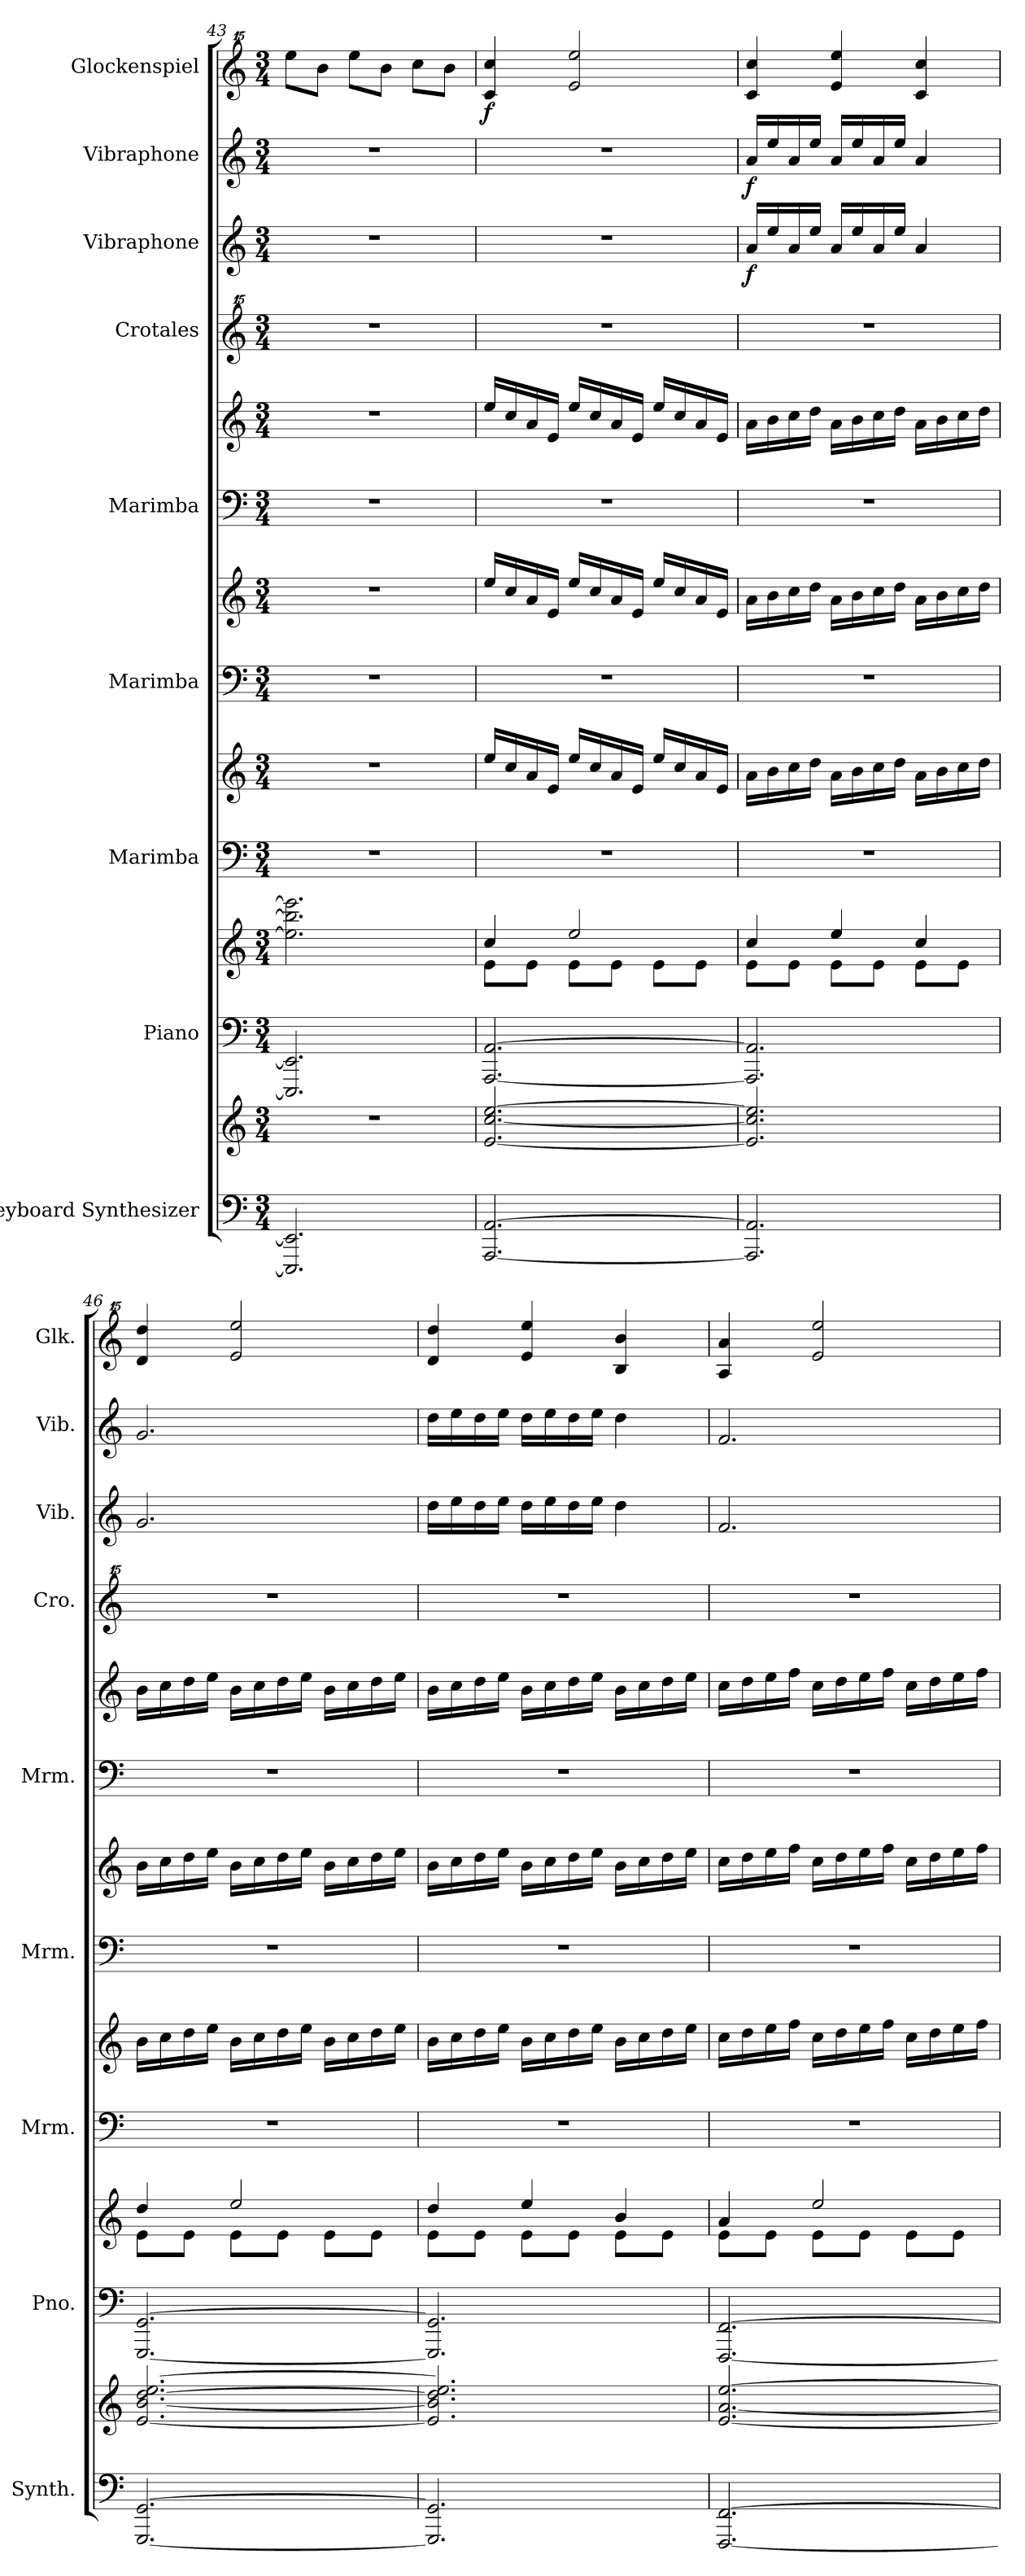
**kern	**kern	**kern	**kern	**kern	**kern	**kern	**kern	**kern	**kern	**kern	**kern	**dynam	**kern	**dynam	**kern	**dynam
*part9	*part9	*part8	*part8	*part7	*part7	*part6	*part6	*part5	*part5	*part4	*part3	*part3	*part2	*part2	*part1	*part1
*staff14	*staff13	*staff12	*staff11	*staff10	*staff9	*staff8	*staff7	*staff6	*staff5	*staff4	*staff3	*staff3	*staff2	*staff2	*staff1	*staff1
*I"Keyboard Synthesizer	*	*I"Piano	*	*I"Marimba	*	*I"Marimba	*	*I"Marimba	*	*I"Crotales	*I"Vibraphone	*	*I"Vibraphone	*	*I"Glockenspiel	*
*I'Synth.	*	*I'Pno.	*	*I'Mrm.	*	*I'Mrm.	*	*I'Mrm.	*	*I'Cro.	*I'Vib.	*	*I'Vib.	*	*I'Glk.	*
*clefF4	*clefG2	*clefF4	*clefG2	*clefF4	*clefG2	*clefF4	*clefG2	*clefF4	*clefG2	*clefG^^2	*clefG2	*	*clefG2	*	*clefG^^2	*
*k[]	*k[]	*k[]	*k[]	*k[]	*k[]	*k[]	*k[]	*k[]	*k[]	*k[]	*k[]	*	*k[]	*	*k[]	*
*C:	*C:	*C:	*C:	*C:	*C:	*C:	*C:	*C:	*C:	*C:	*C:	*	*C:	*	*C:	*
*M3/4	*M3/4	*M3/4	*M3/4	*M3/4	*M3/4	*M3/4	*M3/4	*M3/4	*M3/4	*M3/4	*M3/4	*	*M3/4	*	*M3/4	*
=43	=43	=43	=43	=43	=43	=43	=43	=43	=43	=43	=43	=43	=43	=43	=43	=43
2.EEE/] 2.EE/]	2.r	2.EEE/] 2.EE/]	2.ee\] 2.bb\] 2.eee\]	2.r	2.r	2.r	2.r	2.r	2.r	2.r	2.r	.	2.r	.	8eeee\L	.
.	.	.	.	.	.	.	.	.	.	.	.	.	.	.	8bbb\J	.
.	.	.	.	.	.	.	.	.	.	.	.	.	.	.	8eeee\L	.
.	.	.	.	.	.	.	.	.	.	.	.	.	.	.	8bbb\J	.
.	.	.	.	.	.	.	.	.	.	.	.	.	.	.	8cccc\L	.
.	.	.	.	.	.	.	.	.	.	.	.	.	.	.	8bbb\J	.
!!LO:PB:g=z
=44	=44	=44	=44	=44	=44	=44	=44	=44	=44	=44	=44	=44	=44	=44	=44	=44
*	*	*	*^	*	*	*	*	*	*	*	*	*	*	*	*	*
!	!	!	!	!	!	!	!	!	!	!	!	!	!	!	!	!	!LO:DY:b
[2.AAA/ [2.AA/	[2.e/ [2.cc/ [2.ee/	[2.AAA/ [2.AA/	8e\L	4cc/	2.r	16ee/LL	2.r	16ee/LL	2.r	16ee/LL	2.r	2.r	.	2.r	.	4ccc/ 4cccc/	f
.	.	.	.	.	.	16cc/	.	16cc/	.	16cc/	.	.	.	.	.	.	.
.	.	.	8e\J	.	.	16a/	.	16a/	.	16a/	.	.	.	.	.	.	.
.	.	.	.	.	.	16e/JJ	.	16e/JJ	.	16e/JJ	.	.	.	.	.	.	.
.	.	.	8e\L	2ee/	.	16ee/LL	.	16ee/LL	.	16ee/LL	.	.	.	.	.	2eee/ 2eeee/	.
.	.	.	.	.	.	16cc/	.	16cc/	.	16cc/	.	.	.	.	.	.	.
.	.	.	8e\J	.	.	16a/	.	16a/	.	16a/	.	.	.	.	.	.	.
.	.	.	.	.	.	16e/JJ	.	16e/JJ	.	16e/JJ	.	.	.	.	.	.	.
.	.	.	8e\L	.	.	16ee/LL	.	16ee/LL	.	16ee/LL	.	.	.	.	.	.	.
.	.	.	.	.	.	16cc/	.	16cc/	.	16cc/	.	.	.	.	.	.	.
.	.	.	8e\J	.	.	16a/	.	16a/	.	16a/	.	.	.	.	.	.	.
.	.	.	.	.	.	16e/JJ	.	16e/JJ	.	16e/JJ	.	.	.	.	.	.	.
=45	=45	=45	=45	=45	=45	=45	=45	=45	=45	=45	=45	=45	=45	=45	=45	=45	=45
!	!	!	!	!	!	!	!	!	!	!	!	!	!LO:DY:b	!	!LO:DY:b	!	!
2.AAA/] 2.AA/]	2.e/] 2.cc/] 2.ee/]	2.AAA/] 2.AA/]	8e\L	4cc/	2.r	16a\LL	2.r	16a\LL	2.r	16a\LL	2.r	16a/LL	f	16a/LL	f	4ccc/ 4cccc/	.
.	.	.	.	.	.	16b\	.	16b\	.	16b\	.	16ee/	.	16ee/	.	.	.
.	.	.	8e\J	.	.	16cc\	.	16cc\	.	16cc\	.	16a/	.	16a/	.	.	.
.	.	.	.	.	.	16dd\JJ	.	16dd\JJ	.	16dd\JJ	.	16ee/JJ	.	16ee/JJ	.	.	.
.	.	.	8e\L	4ee/	.	16a\LL	.	16a\LL	.	16a\LL	.	16a/LL	.	16a/LL	.	4eee/ 4eeee/	.
.	.	.	.	.	.	16b\	.	16b\	.	16b\	.	16ee/	.	16ee/	.	.	.
.	.	.	8e\J	.	.	16cc\	.	16cc\	.	16cc\	.	16a/	.	16a/	.	.	.
.	.	.	.	.	.	16dd\JJ	.	16dd\JJ	.	16dd\JJ	.	16ee/JJ	.	16ee/JJ	.	.	.
.	.	.	8e\L	4cc/	.	16a\LL	.	16a\LL	.	16a\LL	.	4a/	.	4a/	.	4ccc/ 4cccc/	.
.	.	.	.	.	.	16b\	.	16b\	.	16b\	.	.	.	.	.	.	.
.	.	.	8e\J	.	.	16cc\	.	16cc\	.	16cc\	.	.	.	.	.	.	.
.	.	.	.	.	.	16dd\JJ	.	16dd\JJ	.	16dd\JJ	.	.	.	.	.	.	.
=46	=46	=46	=46	=46	=46	=46	=46	=46	=46	=46	=46	=46	=46	=46	=46	=46	=46
[2.GGG/ [2.GG/	[2.e/ [2.b/ [2.dd/ [2.ee/	[2.GGG/ [2.GG/	8e\L	4dd/	2.r	16b\LL	2.r	16b\LL	2.r	16b\LL	2.r	2.g/	.	2.g/	.	4ddd/ 4dddd/	.
.	.	.	.	.	.	16cc\	.	16cc\	.	16cc\	.	.	.	.	.	.	.
.	.	.	8e\J	.	.	16dd\	.	16dd\	.	16dd\	.	.	.	.	.	.	.
.	.	.	.	.	.	16ee\JJ	.	16ee\JJ	.	16ee\JJ	.	.	.	.	.	.	.
.	.	.	8e\L	2ee/	.	16b\LL	.	16b\LL	.	16b\LL	.	.	.	.	.	2eee/ 2eeee/	.
.	.	.	.	.	.	16cc\	.	16cc\	.	16cc\	.	.	.	.	.	.	.
.	.	.	8e\J	.	.	16dd\	.	16dd\	.	16dd\	.	.	.	.	.	.	.
.	.	.	.	.	.	16ee\JJ	.	16ee\JJ	.	16ee\JJ	.	.	.	.	.	.	.
.	.	.	8e\L	.	.	16b\LL	.	16b\LL	.	16b\LL	.	.	.	.	.	.	.
.	.	.	.	.	.	16cc\	.	16cc\	.	16cc\	.	.	.	.	.	.	.
.	.	.	8e\J	.	.	16dd\	.	16dd\	.	16dd\	.	.	.	.	.	.	.
.	.	.	.	.	.	16ee\JJ	.	16ee\JJ	.	16ee\JJ	.	.	.	.	.	.	.
!!LO:PB:g=z
=47	=47	=47	=47	=47	=47	=47	=47	=47	=47	=47	=47	=47	=47	=47	=47	=47	=47
2.GGG/] 2.GG/]	2.e/] 2.b/] 2.dd/] 2.ee/]	2.GGG/] 2.GG/]	8e\L	4dd/	2.r	16b\LL	2.r	16b\LL	2.r	16b\LL	2.r	16dd\LL	.	16dd\LL	.	4ddd/ 4dddd/	.
.	.	.	.	.	.	16cc\	.	16cc\	.	16cc\	.	16ee\	.	16ee\	.	.	.
.	.	.	8e\J	.	.	16dd\	.	16dd\	.	16dd\	.	16dd\	.	16dd\	.	.	.
.	.	.	.	.	.	16ee\JJ	.	16ee\JJ	.	16ee\JJ	.	16ee\JJ	.	16ee\JJ	.	.	.
.	.	.	8e\L	4ee/	.	16b\LL	.	16b\LL	.	16b\LL	.	16dd\LL	.	16dd\LL	.	4eee/ 4eeee/	.
.	.	.	.	.	.	16cc\	.	16cc\	.	16cc\	.	16ee\	.	16ee\	.	.	.
.	.	.	8e\J	.	.	16dd\	.	16dd\	.	16dd\	.	16dd\	.	16dd\	.	.	.
.	.	.	.	.	.	16ee\JJ	.	16ee\JJ	.	16ee\JJ	.	16ee\JJ	.	16ee\JJ	.	.	.
.	.	.	8e\L	4b/	.	16b\LL	.	16b\LL	.	16b\LL	.	4dd\	.	4dd\	.	4bb/ 4bbb/	.
.	.	.	.	.	.	16cc\	.	16cc\	.	16cc\	.	.	.	.	.	.	.
.	.	.	8e\J	.	.	16dd\	.	16dd\	.	16dd\	.	.	.	.	.	.	.
.	.	.	.	.	.	16ee\JJ	.	16ee\JJ	.	16ee\JJ	.	.	.	.	.	.	.
=48	=48	=48	=48	=48	=48	=48	=48	=48	=48	=48	=48	=48	=48	=48	=48	=48	=48
[2.FFF/ [2.FF/	[2.e/ [2.a/ [2.ee/	[2.FFF/ [2.FF/	8e\L	4a/	2.r	16cc\LL	2.r	16cc\LL	2.r	16cc\LL	2.r	2.f/	.	2.f/	.	4aa/ 4aaa/	.
.	.	.	.	.	.	16dd\	.	16dd\	.	16dd\	.	.	.	.	.	.	.
.	.	.	8e\J	.	.	16ee\	.	16ee\	.	16ee\	.	.	.	.	.	.	.
.	.	.	.	.	.	16ff\JJ	.	16ff\JJ	.	16ff\JJ	.	.	.	.	.	.	.
.	.	.	8e\L	2ee/	.	16cc\LL	.	16cc\LL	.	16cc\LL	.	.	.	.	.	2eee/ 2eeee/	.
.	.	.	.	.	.	16dd\	.	16dd\	.	16dd\	.	.	.	.	.	.	.
.	.	.	8e\J	.	.	16ee\	.	16ee\	.	16ee\	.	.	.	.	.	.	.
.	.	.	.	.	.	16ff\JJ	.	16ff\JJ	.	16ff\JJ	.	.	.	.	.	.	.
.	.	.	8e\L	.	.	16cc\LL	.	16cc\LL	.	16cc\LL	.	.	.	.	.	.	.
.	.	.	.	.	.	16dd\	.	16dd\	.	16dd\	.	.	.	.	.	.	.
.	.	.	8e\J	.	.	16ee\	.	16ee\	.	16ee\	.	.	.	.	.	.	.
.	.	.	.	.	.	16ff\JJ	.	16ff\JJ	.	16ff\JJ	.	.	.	.	.	.	.
*	*	*	*v	*v	*	*	*	*	*	*	*	*	*	*	*	*	*
=	=	=	=	=	=	=	=	=	=	=	=	=	=	=	=	=
*-	*-	*-	*-	*-	*-	*-	*-	*-	*-	*-	*-	*-	*-	*-	*-	*-
